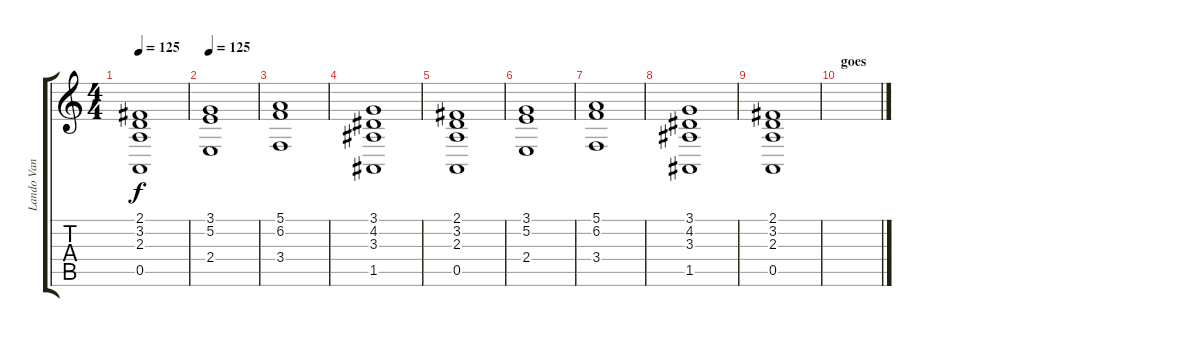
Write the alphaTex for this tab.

\track ("Lando Van Gils" "Lando Van ") {instrument choiraahs}
\staff {score tabs}
\tuning (E4 B3 G3 D3 A2 E2) {hide}
\ts (4 4)
\tempo 125
\clef g2
\ks c
(2.1 3.2 2.3 0.5).1{dy f} |
\tempo 125
(3.1 5.2 2.4).1 |
(5.1 6.2 3.4).1 |
(3.1 4.2 3.3 1.5).1 |
(2.1 3.2 2.3 0.5).1 |
(3.1 5.2 2.4).1 |
(5.1 6.2 3.4).1 |
(3.1 4.2 3.3 1.5).1 |
(2.1 3.2 2.3 0.5).1 |
\section ("" "goes")
